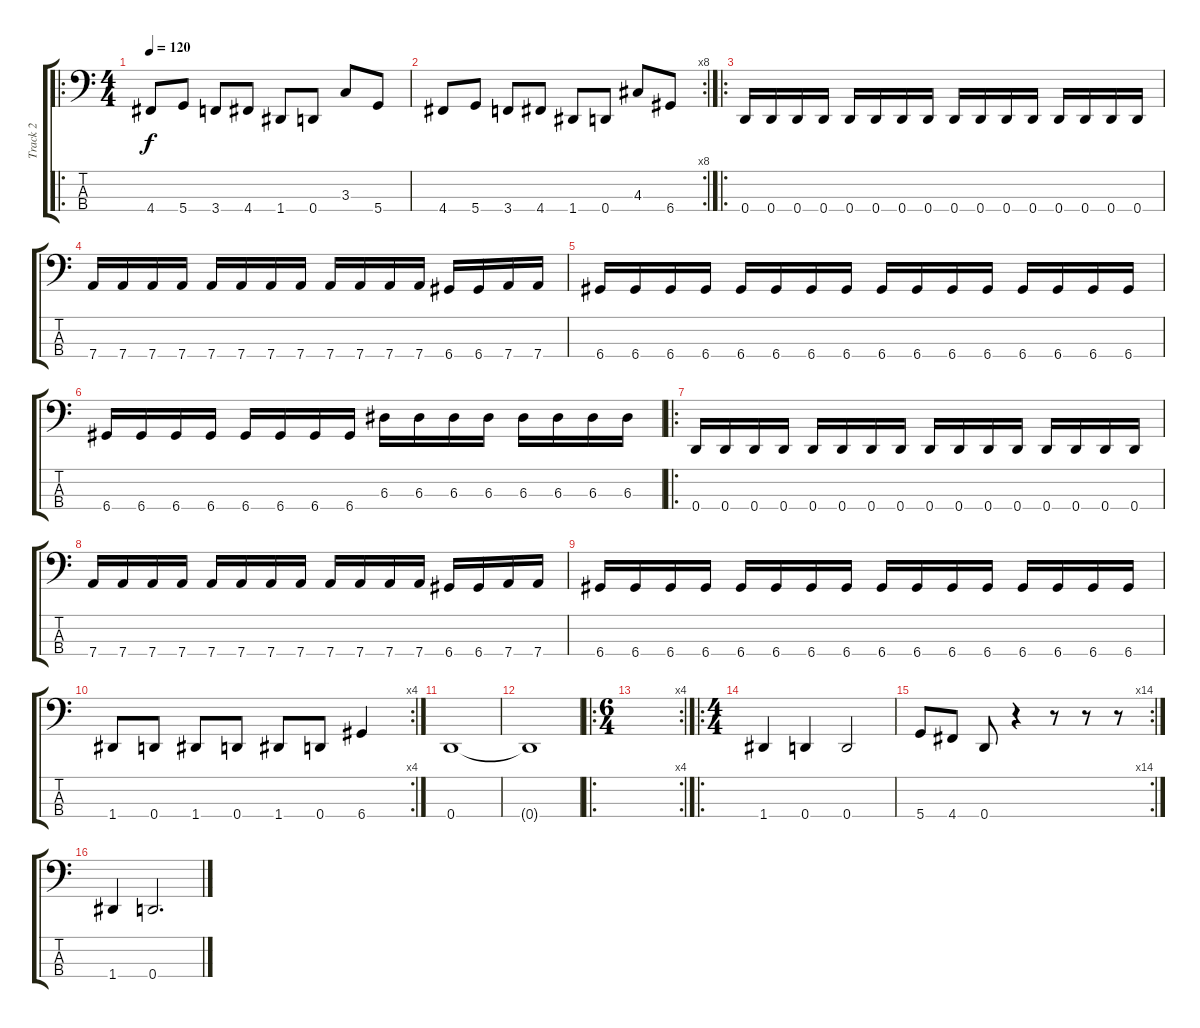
\track ("Track 2" "Track 2") {instrument electricbasspick}
\staff {score tabs}
\tuning (G2 D2 A1 D1) {hide}
\ro
\ts (4 4)
\tempo 120
\clef f4
\ks c
4.4.8{dy f} 5.4.8 3.4.8 4.4.8 1.4.8 0.4.8 3.3.8 5.4.8 |
\rc 8
4.4.8 5.4.8 3.4.8 4.4.8 1.4.8 0.4.8 4.3.8 6.4.8 |
\ro
0.4.16 0.4.16 0.4.16 0.4.16 0.4.16 0.4.16 0.4.16 0.4.16 0.4.16 0.4.16 0.4.16 0.4.16 0.4.16 0.4.16 0.4.16 0.4.16 |
7.4.16 7.4.16 7.4.16 7.4.16 7.4.16 7.4.16 7.4.16 7.4.16 7.4.16 7.4.16 7.4.16 7.4.16 6.4.16 6.4.16 7.4.16 7.4.16 |
6.4.16 6.4.16 6.4.16 6.4.16 6.4.16 6.4.16 6.4.16 6.4.16 6.4.16 6.4.16 6.4.16 6.4.16 6.4.16 6.4.16 6.4.16 6.4.16 |
6.4.16 6.4.16 6.4.16 6.4.16 6.4.16 6.4.16 6.4.16 6.4.16 6.3.16 6.3.16 6.3.16 6.3.16 6.3.16 6.3.16 6.3.16 6.3.16 |
\ro
0.4.16 0.4.16 0.4.16 0.4.16 0.4.16 0.4.16 0.4.16 0.4.16 0.4.16 0.4.16 0.4.16 0.4.16 0.4.16 0.4.16 0.4.16 0.4.16 |
7.4.16 7.4.16 7.4.16 7.4.16 7.4.16 7.4.16 7.4.16 7.4.16 7.4.16 7.4.16 7.4.16 7.4.16 6.4.16 6.4.16 7.4.16 7.4.16 |
6.4.16 6.4.16 6.4.16 6.4.16 6.4.16 6.4.16 6.4.16 6.4.16 6.4.16 6.4.16 6.4.16 6.4.16 6.4.16 6.4.16 6.4.16 6.4.16 |
\rc 4
1.4.8 0.4.8 1.4.8 0.4.8 1.4.8 0.4.8 6.4.4 |
0.4.1 |
0.4{t}.1 |
\ro
\rc 4
\ts (6 4)
|
\ro
\ts (4 4)
1.4.4 0.4.4 0.4.2 |
\rc 14
5.4.8 4.4.8 0.4.8 r.4 r.8 r.8 r.8 |
1.4.4 0.4.2{d}
